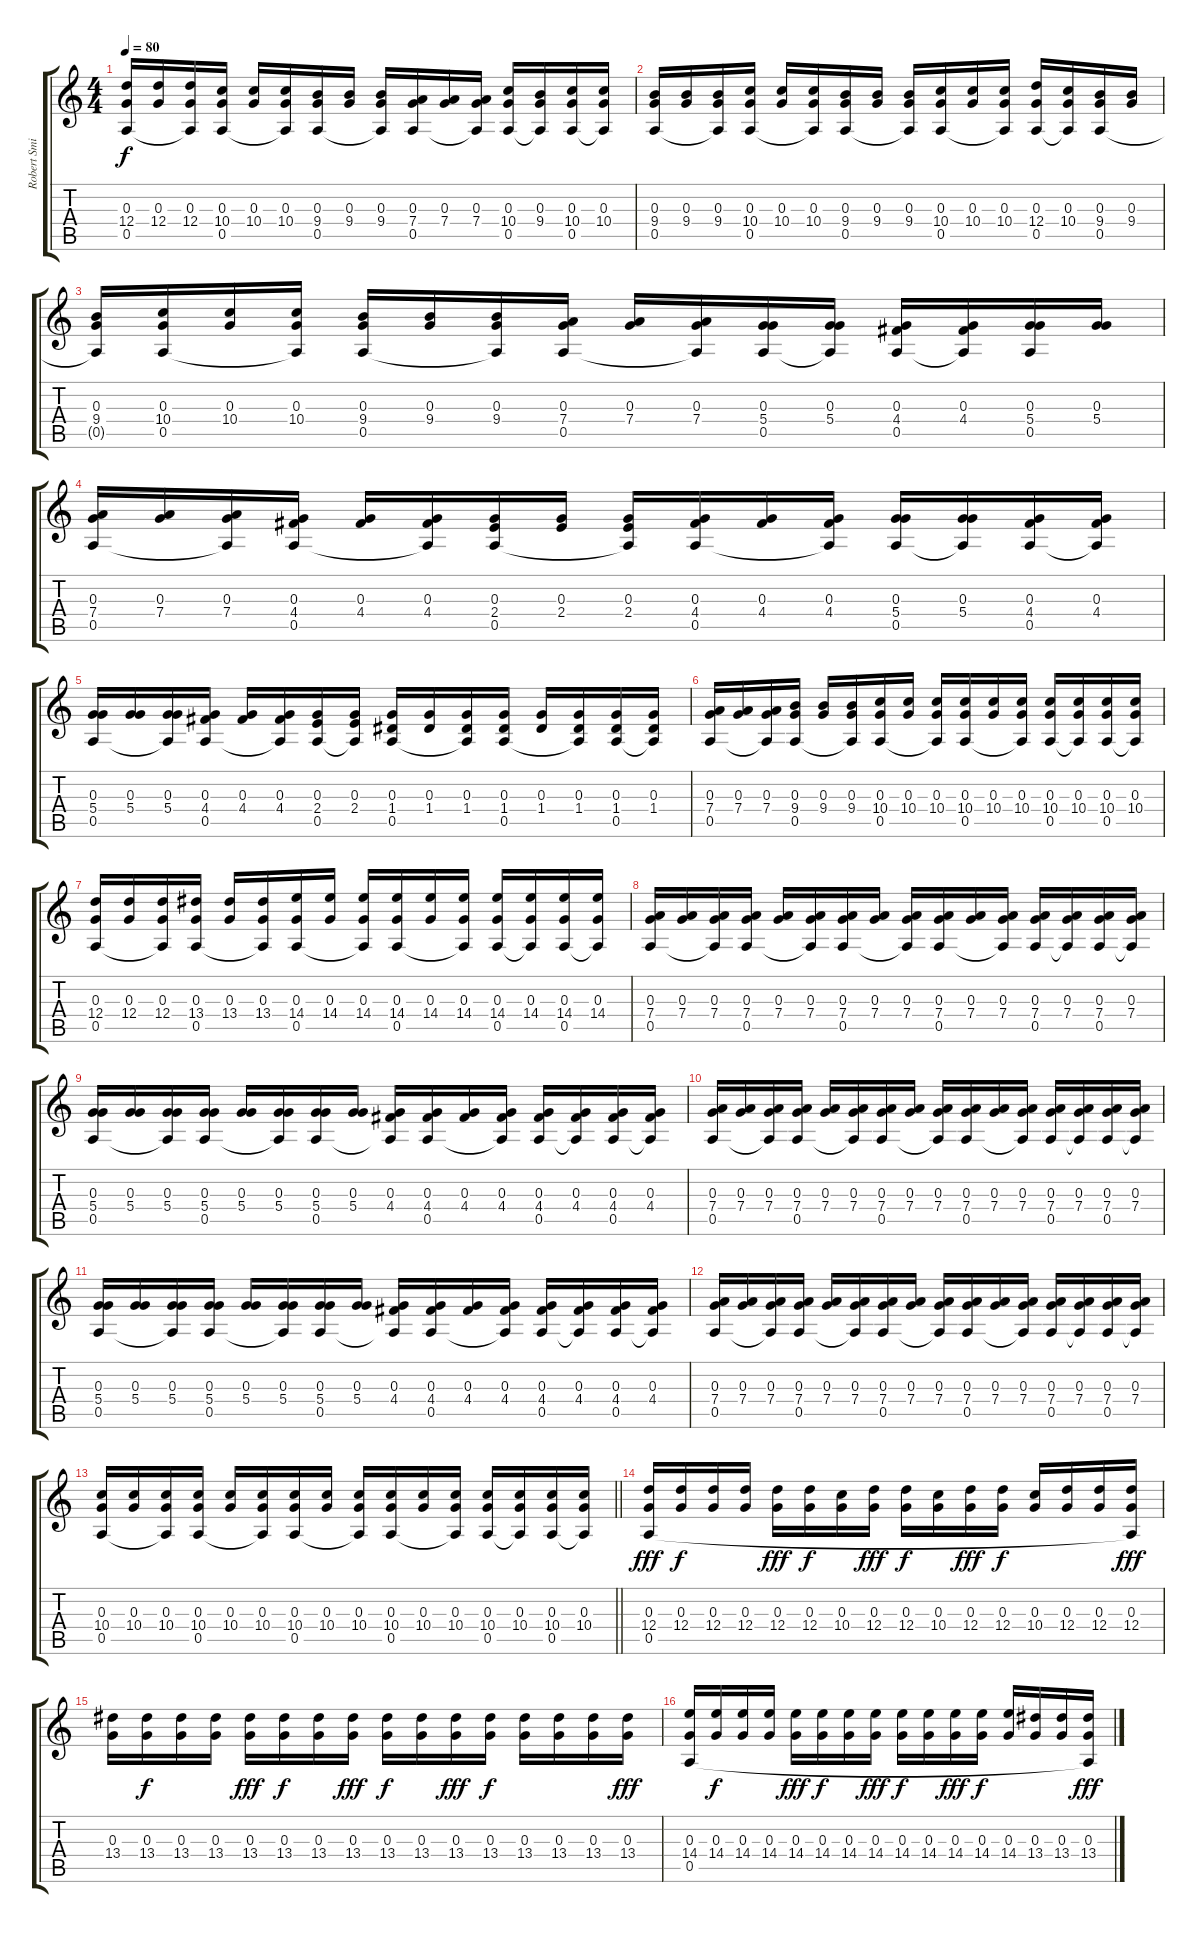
\track ("Robert Smith 1" "Robert Smi") {instrument electricguitarclean}
\staff {score tabs}
\tuning (E4 B3 G3 D3 A2 E2) {hide}
\ts (4 4)
\tempo 80
\clef g2
\ks c
(0.3 12.4 0.5).16{dy f} (0.3 12.4).16 (0.3 12.4 0.5{t}).16 (0.3 10.4 0.5).16 (0.3 10.4).16 (0.3 10.4 0.5{t}).16 (0.3 9.4 0.5).16 (0.3 9.4).16 (0.3 9.4 0.5{t}).16 (0.3 7.4 0.5).16 (0.3 7.4).16 (0.3 7.4 0.5{t}).16 (0.3 10.4 0.5).16 (0.3 9.4 0.5{t}).16 (0.3 10.4 0.5).16 (0.3 10.4 0.5{t}).16 |
(0.3 9.4 0.5).16 (0.3 9.4).16 (0.3 9.4 0.5{t}).16 (0.3 10.4 0.5).16 (0.3 10.4).16 (0.3 10.4 0.5{t}).16 (0.3 9.4 0.5).16 (0.3 9.4).16 (0.3 9.4 0.5{t}).16 (0.3 10.4 0.5).16 (0.3 10.4).16 (0.3 10.4 0.5{t}).16 (0.3 12.4 0.5).16 (0.3 10.4 0.5{t}).16 (0.3 9.4 0.5).16 (0.3 9.4).16 |
(0.3 9.4 0.5{t}).16 (0.3 10.4 0.5).16 (0.3 10.4).16 (0.3 10.4 0.5{t}).16 (0.3 9.4 0.5).16 (0.3 9.4).16 (0.3 9.4 0.5{t}).16 (0.3 7.4 0.5).16 (0.3 7.4).16 (0.3 7.4 0.5{t}).16 (0.3 5.4 0.5).16 (0.3 5.4 0.5{t}).16 (0.3 4.4 0.5).16 (0.3 4.4 0.5{t}).16 (0.3 5.4 0.5).16 (0.3 5.4).16 |
(0.3 7.4 0.5).16 (0.3 7.4).16 (0.3 7.4 0.5{t}).16 (0.3 4.4 0.5).16 (0.3 4.4).16 (0.3 4.4 0.5{t}).16 (0.3 2.4 0.5).16 (0.3 2.4).16 (0.3 2.4 0.5{t}).16 (0.3 4.4 0.5).16 (0.3 4.4).16 (0.3 4.4 0.5{t}).16 (0.3 5.4 0.5).16 (0.3 5.4 0.5{t}).16 (0.3 4.4 0.5).16 (0.3 4.4 0.5{t}).16 |
(0.3 5.4 0.5).16 (0.3 5.4).16 (0.3 5.4 0.5{t}).16 (0.3 4.4 0.5).16 (0.3 4.4).16 (0.3 4.4 0.5{t}).16 (0.3 2.4 0.5).16 (0.3 2.4 0.5{t}).16 (0.3 1.4 0.5).16 (0.3 1.4).16 (0.3 1.4 0.5{t}).16 (0.3 1.4 0.5).16 (0.3 1.4).16 (0.3 1.4 0.5{t}).16 (0.3 1.4 0.5).16 (0.3 1.4 0.5{t}).16 |
(0.3 7.4 0.5).16 (0.3 7.4).16 (0.3 7.4 0.5{t}).16 (0.3 9.4 0.5).16 (0.3 9.4).16 (0.3 9.4 0.5{t}).16 (0.3 10.4 0.5).16 (0.3 10.4).16 (0.3 10.4 0.5{t}).16 (0.3 10.4 0.5).16 (0.3 10.4).16 (0.3 10.4 0.5{t}).16 (0.3 10.4 0.5).16 (0.3 10.4 0.5{t}).16 (0.3 10.4 0.5).16 (0.3 10.4 0.5{t}).16 |
(0.3 12.4 0.5).16 (0.3 12.4).16 (0.3 12.4 0.5{t}).16 (0.3 13.4 0.5).16 (0.3 13.4).16 (0.3 13.4 0.5{t}).16 (0.3 14.4 0.5).16 (0.3 14.4).16 (0.3 14.4 0.5{t}).16 (0.3 14.4 0.5).16 (0.3 14.4).16 (0.3 14.4 0.5{t}).16 (0.3 14.4 0.5).16 (0.3 14.4 0.5{t}).16 (0.3 14.4 0.5).16 (0.3 14.4 0.5{t}).16 |
(0.3 7.4 0.5).16 (0.3 7.4).16 (0.3 7.4 0.5{t}).16 (0.3 7.4 0.5).16 (0.3 7.4).16 (0.3 7.4 0.5{t}).16 (0.3 7.4 0.5).16 (0.3 7.4).16 (0.3 7.4 0.5{t}).16 (0.3 7.4 0.5).16 (0.3 7.4).16 (0.3 7.4 0.5{t}).16 (0.3 7.4 0.5).16 (0.3 7.4 0.5{t}).16 (0.3 7.4 0.5).16 (0.3 7.4 0.5{t}).16 |
(0.3 5.4 0.5).16 (0.3 5.4).16 (0.3 5.4 0.5{t}).16 (0.3 5.4 0.5).16 (0.3 5.4).16 (0.3 5.4 0.5{t}).16 (0.3 5.4 0.5).16 (0.3 5.4).16 (0.3 4.4 0.5{t}).16 (0.3 4.4 0.5).16 (0.3 4.4).16 (0.3 4.4 0.5{t}).16 (0.3 4.4 0.5).16 (0.3 4.4 0.5{t}).16 (0.3 4.4 0.5).16 (0.3 4.4 0.5{t}).16 |
(0.3 7.4 0.5).16 (0.3 7.4).16 (0.3 7.4 0.5{t}).16 (0.3 7.4 0.5).16 (0.3 7.4).16 (0.3 7.4 0.5{t}).16 (0.3 7.4 0.5).16 (0.3 7.4).16 (0.3 7.4 0.5{t}).16 (0.3 7.4 0.5).16 (0.3 7.4).16 (0.3 7.4 0.5{t}).16 (0.3 7.4 0.5).16 (0.3 7.4 0.5{t}).16 (0.3 7.4 0.5).16 (0.3 7.4 0.5{t}).16 |
(0.3 5.4 0.5).16 (0.3 5.4).16 (0.3 5.4 0.5{t}).16 (0.3 5.4 0.5).16 (0.3 5.4).16 (0.3 5.4 0.5{t}).16 (0.3 5.4 0.5).16 (0.3 5.4).16 (0.3 4.4 0.5{t}).16 (0.3 4.4 0.5).16 (0.3 4.4).16 (0.3 4.4 0.5{t}).16 (0.3 4.4 0.5).16 (0.3 4.4 0.5{t}).16 (0.3 4.4 0.5).16 (0.3 4.4 0.5{t}).16 |
(0.3 7.4 0.5).16 (0.3 7.4).16 (0.3 7.4 0.5{t}).16 (0.3 7.4 0.5).16 (0.3 7.4).16 (0.3 7.4 0.5{t}).16 (0.3 7.4 0.5).16 (0.3 7.4).16 (0.3 7.4 0.5{t}).16 (0.3 7.4 0.5).16 (0.3 7.4).16 (0.3 7.4 0.5{t}).16 (0.3 7.4 0.5).16 (0.3 7.4 0.5{t}).16 (0.3 7.4 0.5).16 (0.3 7.4 0.5{t}).16 |
\barLineRight lightlight
(0.3 10.4 0.5).16 (0.3 10.4).16 (0.3 10.4 0.5{t}).16 (0.3 10.4 0.5).16 (0.3 10.4).16 (0.3 10.4 0.5{t}).16 (0.3 10.4 0.5).16 (0.3 10.4).16 (0.3 10.4 0.5{t}).16 (0.3 10.4 0.5).16 (0.3 10.4).16 (0.3 10.4 0.5{t}).16 (0.3 10.4 0.5).16 (0.3 10.4 0.5{t}).16 (0.3 10.4 0.5).16 (0.3 10.4 0.5{t}).16 |
(0.3 12.4 0.5).16{dy fff} (0.3 12.4).16{dy f} (0.3 12.4).16 (0.3 12.4).16 (0.3 12.4).16{dy fff} (0.3 12.4).16{dy f} (0.3 10.4).16 (0.3 12.4).16{dy fff} (0.3 12.4).16{dy f} (0.3 10.4).16 (0.3 12.4).16{dy fff} (0.3 12.4).16{dy f} (0.3 10.4).16 (0.3 12.4).16 (0.3 12.4).16 (0.3 12.4 0.5{t}).16{dy fff} |
(0.3 13.4).16 (0.3 13.4).16{dy f} (0.3 13.4).16 (0.3 13.4).16 (0.3 13.4).16{dy fff} (0.3 13.4).16{dy f} (0.3 13.4).16 (0.3 13.4).16{dy fff} (0.3 13.4).16{dy f} (0.3 13.4).16 (0.3 13.4).16{dy fff} (0.3 13.4).16{dy f} (0.3 13.4).16 (0.3 13.4).16 (0.3 13.4).16 (0.3 13.4).16{dy fff} |
(0.3 14.4 0.5).16 (0.3 14.4).16{dy f} (0.3 14.4).16 (0.3 14.4).16 (0.3 14.4).16{dy fff} (0.3 14.4).16{dy f} (0.3 14.4).16 (0.3 14.4).16{dy fff} (0.3 14.4).16{dy f} (0.3 14.4).16 (0.3 14.4).16{dy fff} (0.3 14.4).16{dy f} (0.3 14.4).16 (0.3 13.4).16 (0.3 13.4).16 (0.3 13.4 0.5{t}).16{dy fff}
